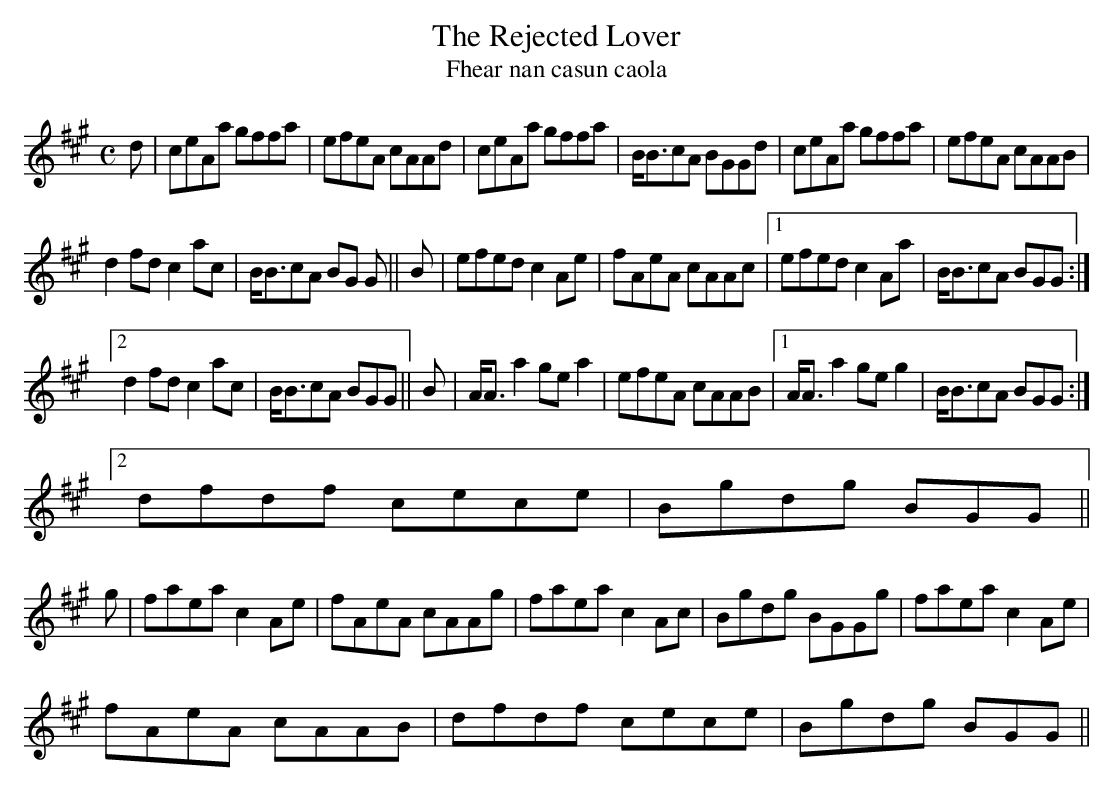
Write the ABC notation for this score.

X:1
T:Rejected Lover, The
T:Fhear nan casun caola
M:C
L:1/8
K:A
d|ceAa gffa|efeA cAAd|ceAa gffa|B<BcA BGGd|ceAa gffa|efeA cAAB|
d2 fd c2 ac|B<BcA BG G||B|efed c2 Ae|fAeA cAAc|1 efed c2 Aa|B<BcA BGG:|2
d2 fd c2 ac|B<BcA BGG||B|A<A a2 ge a2|efeA cAAB|1 A<A a2 ge g2|B<BcA BGG:|2
dfdf cece|Bgdg BGG||
g|faea c2 Ae|fAeA cAAg|faea c2 Ac|Bgdg BGGg|faea c2 Ae|
fAeA cAAB|dfdf cece|Bgdg BGG||
